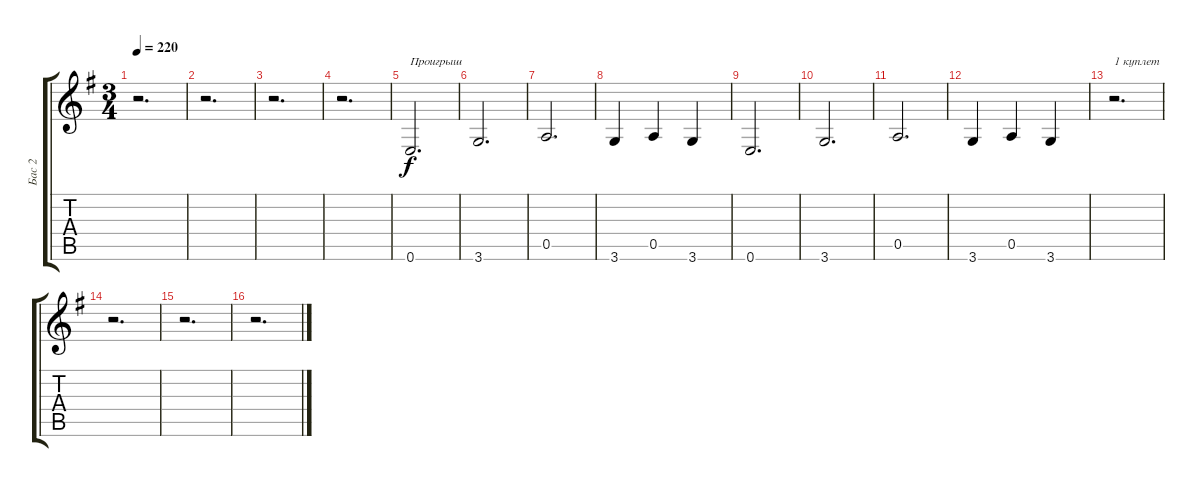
\track ("Бас 2" "Бас 2") {instrument overdrivenguitar}
\staff {score tabs}
\tuning (E4 B3 G3 D3 A2 E2) {hide}
\ts (3 4)
\tempo 220
\clef g2
\ks eminor
r.2{d dy f} |
r.2{d} |
r.2{d} |
r.2{d} |
0.6.2{d txt "Проигрыш"} |
3.6.2{d} |
0.5.2{d} |
3.6.4 0.5.4 3.6.4 |
0.6.2{d} |
3.6.2{d} |
0.5.2{d} |
3.6.4 0.5.4 3.6.4 |
r.2{d txt "1 куплет"} |
r.2{d} |
r.2{d} |
r.2{d}
